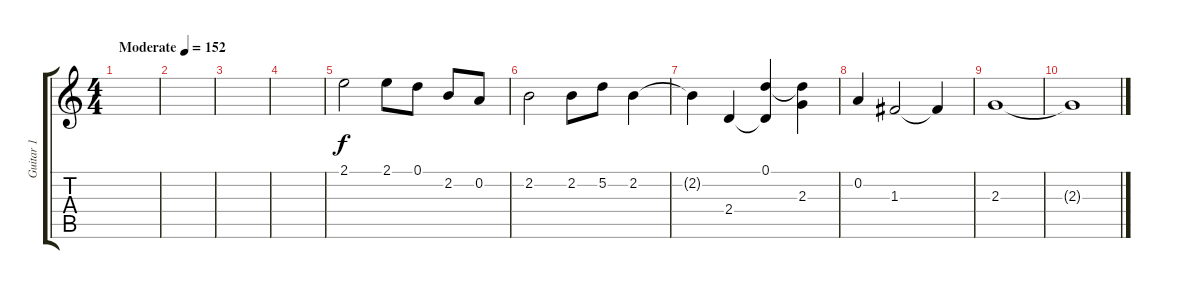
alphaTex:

\track ("Guitar 1" "Guitar 1") {instrument distortionguitar}
\staff {score tabs}
\tuning (D4 A3 F3 C3 G2 C2) {hide}
\ts (4 4)
\tempo (152 "Moderate")
\clef g2
\ks c
|
|
|
|
2.1.2{instrument electricguitarclean} 2.1.8 0.1.8 2.2.8 0.2.8 |
2.2.2 2.2.8 5.2.8 2.2.4 |
2.2{t}.4 2.4.4 (0.1 2.4{t}).4 (0.1{t} 2.3).4 |
0.2.4 1.3.2 1.3{t}.4 |
2.3.1 |
2.3{t}.1
